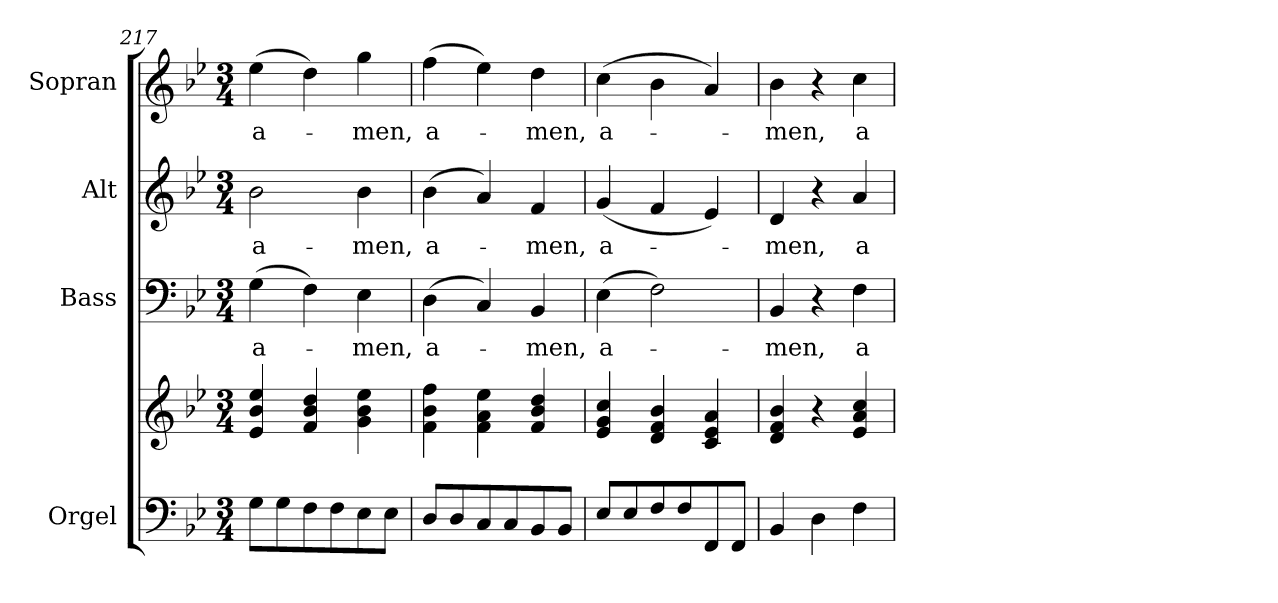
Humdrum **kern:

**kern	**kern	**kern	**text	**kern	**text	**kern	**text
*part4	*part4	*part3	*part3	*part2	*part2	*part1	*part1
*staff5	*staff4	*staff3	*staff3	*staff2	*staff2	*staff1	*staff1
*I"Orgel	*	*I"Bass	*	*I"Alt	*	*I"Sopran	*
*I'Org.	*	*I'B.	*	*I'A.	*	*I'S.	*
*clefF4	*clefG2	*clefF4	*	*clefG2	*	*clefG2	*
*k[b-e-]	*k[b-e-]	*k[b-e-]	*	*k[b-e-]	*	*k[b-e-]	*
*B-:	*B-:	*B-:	*	*B-:	*	*B-:	*
*M3/4	*M3/4	*M3/4	*	*M3/4	*	*M3/4	*
=217	=217	=217	=217	=217	=217	=217	=217
!	!	!	!LO:LY:b	!	!LO:LY:b	!	!LO:LY:b
8G\L	4e-/ 4b-/ 4ee-/	(>4G\	a-	2b-\	a-	(>4ee-\	a-
8G\	.	.	.	.	.	.	.
8F\	4f/ 4b-/ 4dd/	4F\)	.	.	.	4dd\)	.
8F\	.	.	.	.	.	.	.
!	!	!	!LO:LY:b	!	!LO:LY:b	!	!LO:LY:b
8E-\	4g\ 4b-\ 4ee-\	4E-\	-men,	4b-\	-men,	4gg\	-men,
8E-\J	.	.	.	.	.	.	.
=218	=218	=218	=218	=218	=218	=218	=218
!	!	!	!LO:LY:b	!	!LO:LY:b	!	!LO:LY:b
8D/L	4f\ 4b-\ 4ff\	(>4D\	a-	(>4b-\	a-	(>4ff\	a-
8D/	.	.	.	.	.	.	.
8C/	4f\ 4a\ 4ee-\	4C/)	.	4a/)	.	4ee-\)	.
8C/	.	.	.	.	.	.	.
!	!	!	!LO:LY:b	!	!LO:LY:b	!	!LO:LY:b
8BB-/	4f/ 4b-/ 4dd/	4BB-/	-men,	4f/	-men,	4dd\	-men,
8BB-/J	.	.	.	.	.	.	.
=219	=219	=219	=219	=219	=219	=219	=219
!	!	!	!LO:LY:b	!	!LO:LY:b	!	!LO:LY:b
8E-/L	4e-/ 4g/ 4cc/	(>4E-\	a-	(<4g/	a-	(>4cc\	a-
8E-/	.	.	.	.	.	.	.
8F/	4d/ 4f/ 4b-/	2F\)	.	4f/	.	4b-\	.
8F/	.	.	.	.	.	.	.
8FF/	4c/ 4e-/ 4a/	.	.	4e-/)	.	4a/)	.
8FF/J	.	.	.	.	.	.	.
=220	=220	=220	=220	=220	=220	=220	=220
!	!	!	!LO:LY:b	!	!LO:LY:b	!	!LO:LY:b
4BB-/	4d/ 4f/ 4b-/	4BB-/	-men,	4d/	-men,	4b-\	-men,
4D\	4r	4r	.	4r	.	4r	.
!	!	!	!LO:LY:b	!	!LO:LY:b	!	!LO:LY:b
4F\	4e-/ 4a/ 4cc/	4F\	a-	4a/	a-	4cc\	a-
=	=	=	=	=	=	=	=
*-	*-	*-	*-	*-	*-	*-	*-
